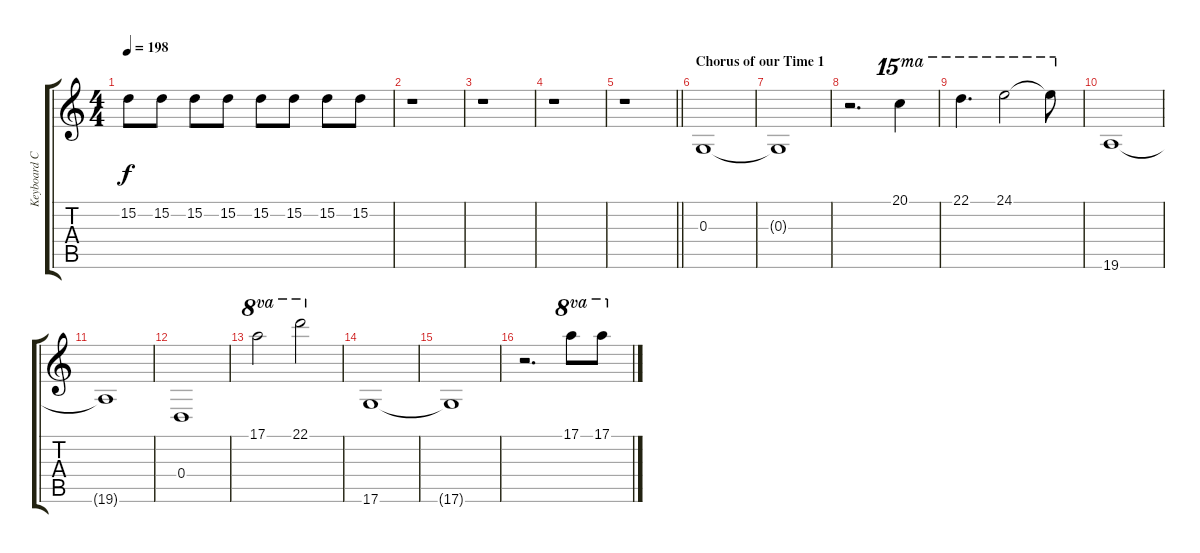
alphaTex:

\track ("Keyboard Crunch" "Keyboard C") {instrument lead2sawtooth}
\staff {score tabs}
\tuning (E5 B3 G3 D3 A2 D2) {hide}
\ts (4 4)
\tempo 198
\clef g2
\ks c
15.2.8{dy f} 15.2.8 15.2.8 15.2.8 15.2.8 15.2.8 15.2.8 15.2.8 |
r.1 |
r.1 |
r.1 |
\barLineRight lightlight
r.1 |
\section ("" "Chorus of our Time 1")
0.3.1 |
0.3{t}.1 |
r.2{d} 20.1.4{ot 15ma} |
22.1.4{d ot 15ma} 24.1.2{ot 15ma} 24.1{t}.8{ot 15ma} |
19.6.1 |
19.6{t}.1 |
0.4.1 |
17.1.2{ot 8va} 22.1.2{ot 8va} |
17.6.1 |
17.6{t}.1 |
r.2{d} 17.1.8{ot 8va} 17.1.8{ot 8va}
